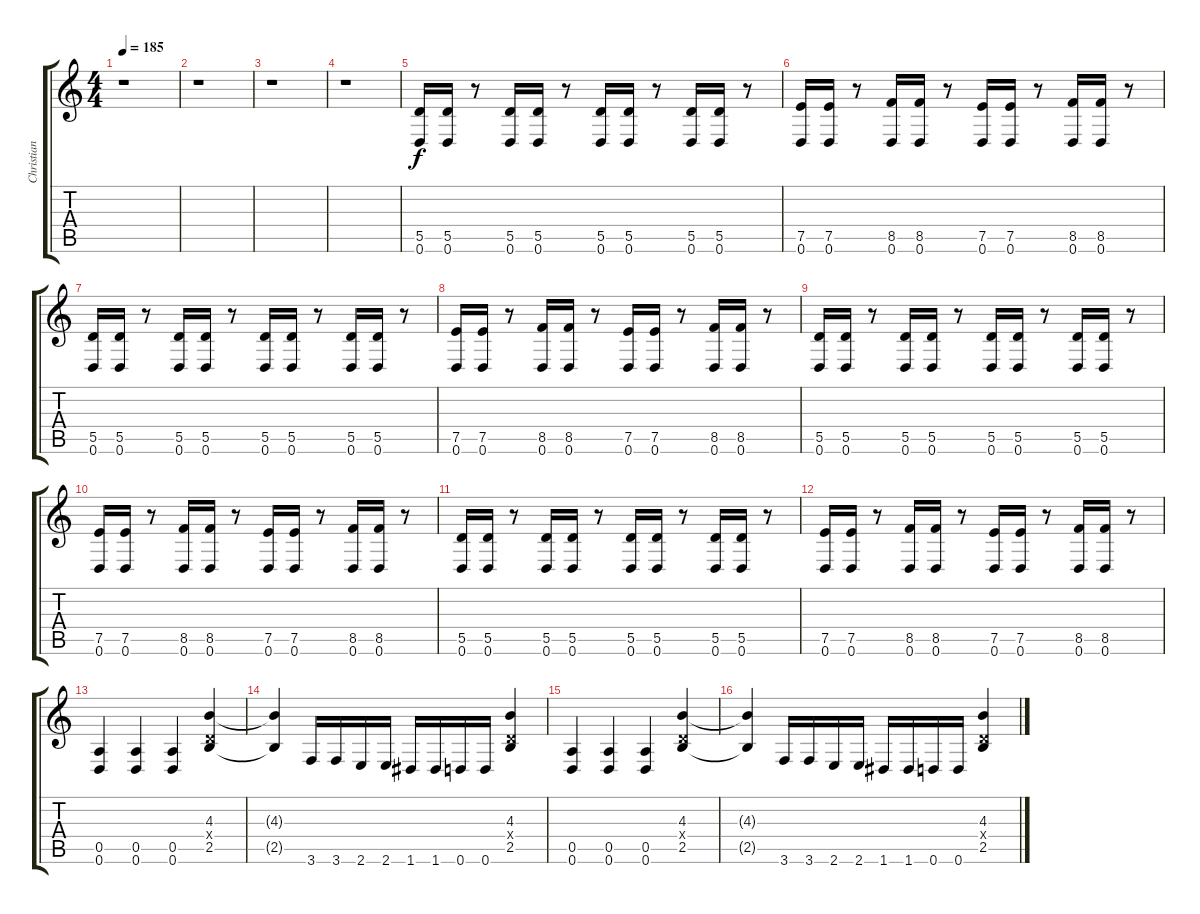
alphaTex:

\track ("Christian Andreu" "Christian ") {instrument distortionguitar}
\staff {score tabs}
\tuning (E4 B3 G3 D3 A2 D2) {hide}
\ts (4 4)
\tempo 185
\clef g2
\ks c
r.1{dy f instrument distortionguitar} |
r.1 |
r.1 |
r.1 |
(5.5 0.6).16 (5.5 0.6).16 r.8 (5.5 0.6).16 (5.5 0.6).16 r.8 (5.5 0.6).16 (5.5 0.6).16 r.8 (5.5 0.6).16 (5.5 0.6).16 r.8 |
(7.5 0.6).16 (7.5 0.6).16 r.8 (8.5 0.6).16 (8.5 0.6).16 r.8 (7.5 0.6).16 (7.5 0.6).16 r.8 (8.5 0.6).16 (8.5 0.6).16 r.8 |
(5.5 0.6).16 (5.5 0.6).16 r.8 (5.5 0.6).16 (5.5 0.6).16 r.8 (5.5 0.6).16 (5.5 0.6).16 r.8 (5.5 0.6).16 (5.5 0.6).16 r.8 |
(7.5 0.6).16 (7.5 0.6).16 r.8 (8.5 0.6).16 (8.5 0.6).16 r.8 (7.5 0.6).16 (7.5 0.6).16 r.8 (8.5 0.6).16 (8.5 0.6).16 r.8 |
(5.5 0.6).16 (5.5 0.6).16 r.8 (5.5 0.6).16 (5.5 0.6).16 r.8 (5.5 0.6).16 (5.5 0.6).16 r.8 (5.5 0.6).16 (5.5 0.6).16 r.8 |
(7.5 0.6).16 (7.5 0.6).16 r.8 (8.5 0.6).16 (8.5 0.6).16 r.8 (7.5 0.6).16 (7.5 0.6).16 r.8 (8.5 0.6).16 (8.5 0.6).16 r.8 |
(5.5 0.6).16 (5.5 0.6).16 r.8 (5.5 0.6).16 (5.5 0.6).16 r.8 (5.5 0.6).16 (5.5 0.6).16 r.8 (5.5 0.6).16 (5.5 0.6).16 r.8 |
(7.5 0.6).16 (7.5 0.6).16 r.8 (8.5 0.6).16 (8.5 0.6).16 r.8 (7.5 0.6).16 (7.5 0.6).16 r.8 (8.5 0.6).16 (8.5 0.6).16 r.8 |
(0.5 0.6).4 (0.5 0.6).4 (0.5 0.6).4 (4.3 0.4{x} 2.5).4 |
(4.3{t} 2.5{t}).4 3.6.16 3.6.16 2.6.16 2.6.16 1.6.16 1.6.16 0.6.16 0.6.16 (4.3 0.4{x} 2.5).4 |
(0.5 0.6).4 (0.5 0.6).4 (0.5 0.6).4 (4.3 0.4{x} 2.5).4 |
(4.3{t} 2.5{t}).4 3.6.16 3.6.16 2.6.16 2.6.16 1.6.16 1.6.16 0.6.16 0.6.16 (4.3 0.4{x} 2.5).4
